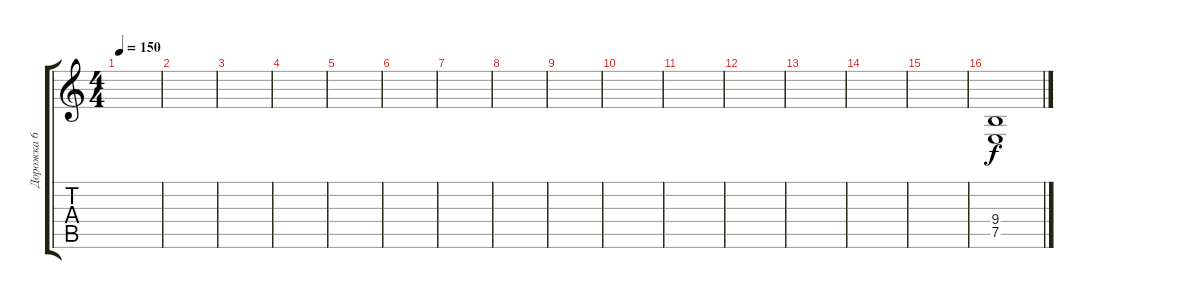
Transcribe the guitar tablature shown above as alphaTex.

\track ("Дорожка 6" "Дорожка 6") {instrument stringensemble1}
\staff {score tabs}
\tuning (E4 B3 G3 D3 A2 E2) {hide}
\ts (4 4)
\tempo 150
\clef g2
\ks c
|
|
|
|
|
|
|
|
|
|
|
|
|
|
|
(9.4 7.5).1{dy f}
